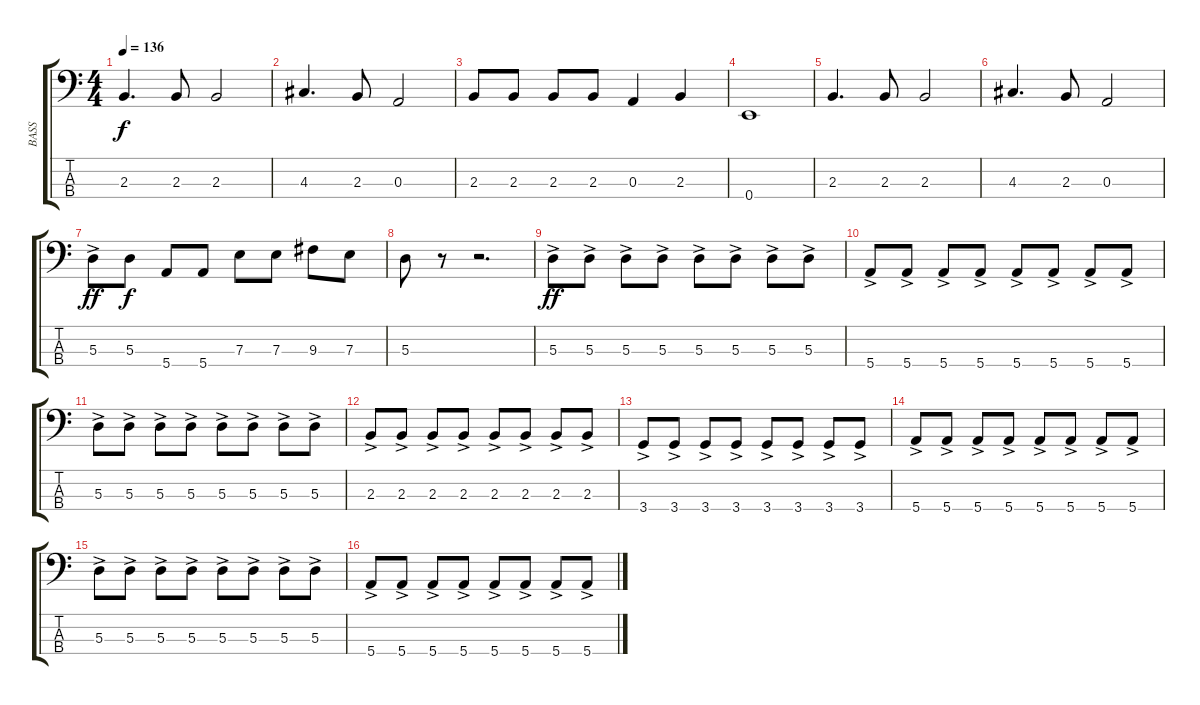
\track ("BASS" "BASS") {instrument fretlessbass}
\staff {score tabs}
\tuning (G2 D2 A1 E1) {hide}
\ts (4 4)
\tempo 136
\clef f4
\ks c
2.3.4{d dy f} 2.3.8 2.3.2 |
4.3.4{d} 2.3.8 0.3.2 |
2.3.8 2.3.8 2.3.8 2.3.8 0.3.4 2.3.4 |
0.4.1 |
2.3.4{d} 2.3.8 2.3.2 |
4.3.4{d} 2.3.8 0.3.2 |
5.3{ac}.8{dy ff} 5.3.8{dy f} 5.4.8 5.4.8 7.3.8 7.3.8 9.3.8 7.3.8 |
5.3.8 r.8 r.2{d} |
5.3{ac}.8{dy ff} 5.3{ac}.8 5.3{ac}.8 5.3{ac}.8 5.3{ac}.8 5.3{ac}.8 5.3{ac}.8 5.3{ac}.8 |
5.4{ac}.8 5.4{ac}.8 5.4{ac}.8 5.4{ac}.8 5.4{ac}.8 5.4{ac}.8 5.4{ac}.8 5.4{ac}.8 |
5.3{ac}.8 5.3{ac}.8 5.3{ac}.8 5.3{ac}.8 5.3{ac}.8 5.3{ac}.8 5.3{ac}.8 5.3{ac}.8 |
2.3{ac}.8 2.3{ac}.8 2.3{ac}.8 2.3{ac}.8 2.3{ac}.8 2.3{ac}.8 2.3{ac}.8 2.3{ac}.8 |
3.4{ac}.8 3.4{ac}.8 3.4{ac}.8 3.4{ac}.8 3.4{ac}.8 3.4{ac}.8 3.4{ac}.8 3.4{ac}.8 |
5.4{ac}.8 5.4{ac}.8 5.4{ac}.8 5.4{ac}.8 5.4{ac}.8 5.4{ac}.8 5.4{ac}.8 5.4{ac}.8 |
5.3{ac}.8 5.3{ac}.8 5.3{ac}.8 5.3{ac}.8 5.3{ac}.8 5.3{ac}.8 5.3{ac}.8 5.3{ac}.8 |
5.4{ac}.8 5.4{ac}.8 5.4{ac}.8 5.4{ac}.8 5.4{ac}.8 5.4{ac}.8 5.4{ac}.8 5.4{ac}.8
